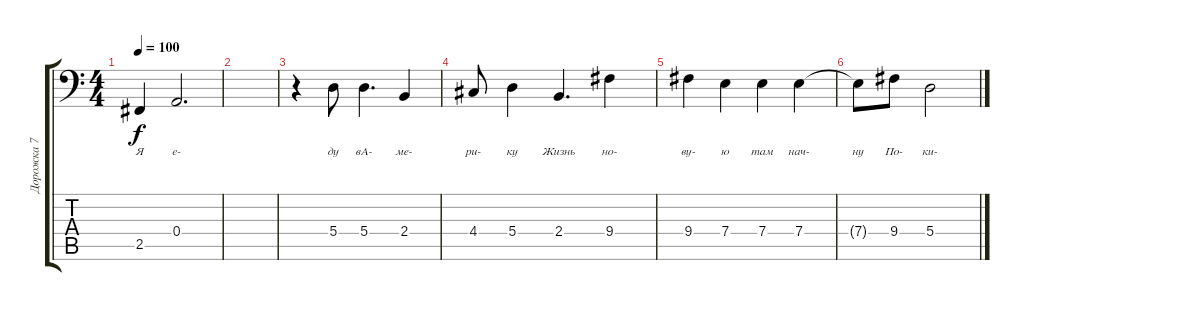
\track ("Дорожка 7" "Дорожка 7") {instrument altosax}
\staff {score tabs}
\tuning (B3 Gb3 D3 A2 E2 A1) {hide}
\ts (4 4)
\tempo 100
\clef f4
\ks c
2.5.4{lyrics (0 "Я") lyrics (1 "") lyrics (2 "") lyrics (3 "") lyrics (4 "") dy f} 0.4.2{d lyrics (0 "е-") lyrics (1 "") lyrics (2 "") lyrics (3 "") lyrics (4 "")} |
|
r.4 5.4.8{lyrics (0 "ду") lyrics (1 "") lyrics (2 "") lyrics (3 "") lyrics (4 "")} 5.4.4{d lyrics (0 "вА-") lyrics (1 "") lyrics (2 "") lyrics (3 "") lyrics (4 "")} 2.4.4{lyrics (0 "ме-") lyrics (1 "") lyrics (2 "") lyrics (3 "") lyrics (4 "")} |
4.4.8{lyrics (0 "ри-") lyrics (1 "") lyrics (2 "") lyrics (3 "") lyrics (4 "")} 5.4.4{lyrics (0 "ку") lyrics (1 "") lyrics (2 "") lyrics (3 "") lyrics (4 "")} 2.4.4{d lyrics (0 "Жизнь") lyrics (1 "") lyrics (2 "") lyrics (3 "") lyrics (4 "")} 9.4.4{lyrics (0 "но-") lyrics (1 "") lyrics (2 "") lyrics (3 "") lyrics (4 "")} |
9.4.4{lyrics (0 "ву-") lyrics (1 "") lyrics (2 "") lyrics (3 "") lyrics (4 "")} 7.4.4{lyrics (0 "ю") lyrics (1 "") lyrics (2 "") lyrics (3 "") lyrics (4 "")} 7.4.4{lyrics (0 "там") lyrics (1 "") lyrics (2 "") lyrics (3 "") lyrics (4 "")} 7.4.4{lyrics (0 "нач-") lyrics (1 "") lyrics (2 "") lyrics (3 "") lyrics (4 "")} |
7.4{t}.8{lyrics (0 "ну") lyrics (1 "") lyrics (2 "") lyrics (3 "") lyrics (4 "")} 9.4.8{lyrics (0 "По-") lyrics (1 "") lyrics (2 "") lyrics (3 "") lyrics (4 "")} 5.4.2{lyrics (0 "ки-") lyrics (1 "") lyrics (2 "") lyrics (3 "") lyrics (4 "")}
